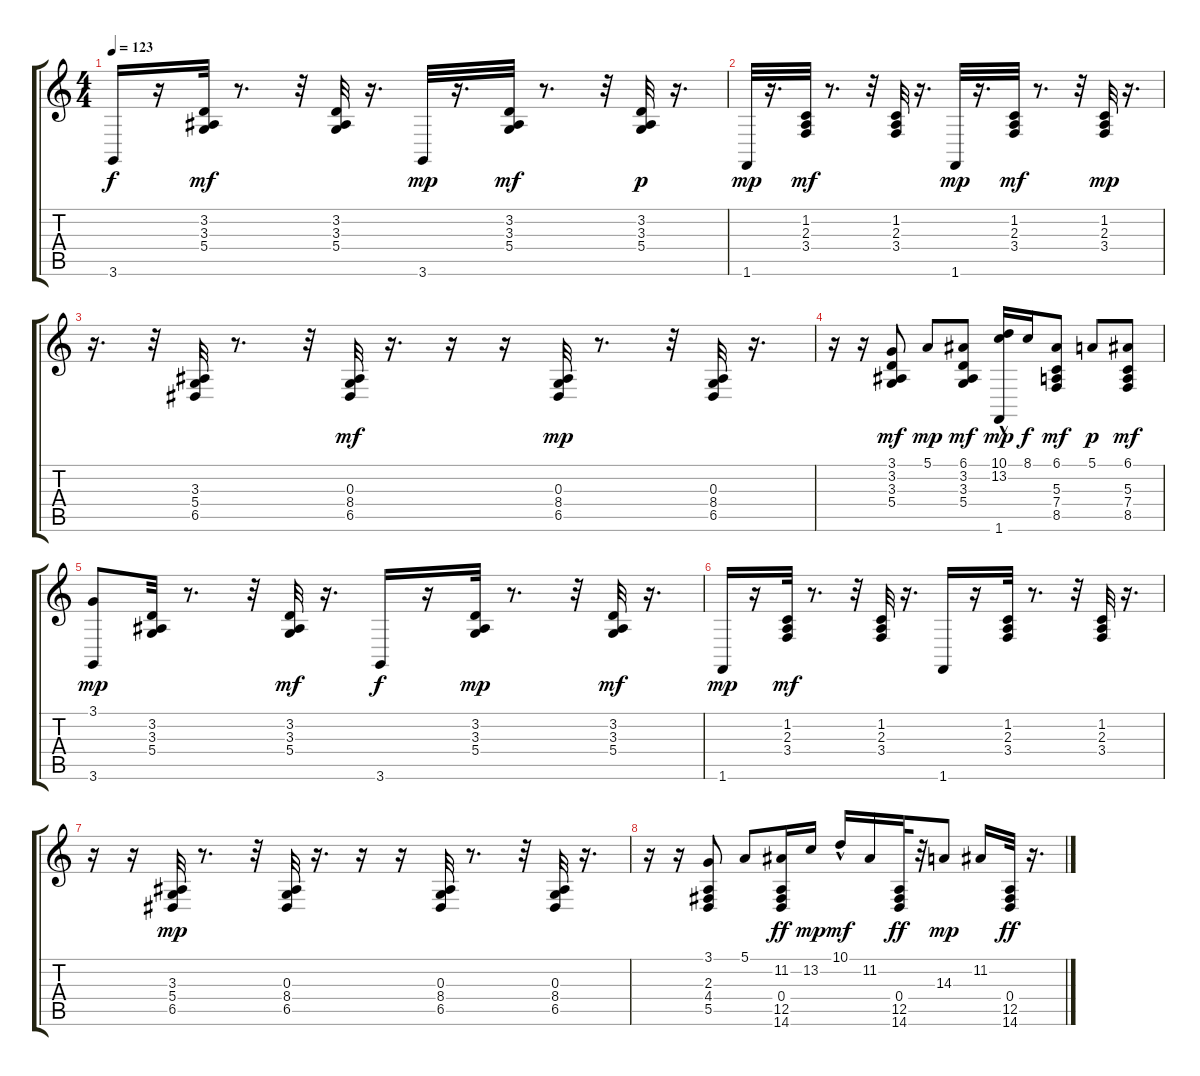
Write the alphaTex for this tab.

\track "" {instrument cello}
\staff {score tabs}
\tuning (E4 B3 G3 D3 A2 E2) {hide}
\ts (4 4)
\tempo 123
\clef g2
\ks c
3.6.16{dy f} r.16 (3.2 3.3 5.4).32{dy mf} r.8{d} r.32 (3.2 3.3 5.4).32 r.16{d} 3.6.32{dy mp} r.16{d} (3.2 3.3 5.4).32{dy mf} r.8{d} r.32 (3.2 3.3 5.4).32{dy p} r.16{d} |
1.6.32{dy mp} r.16{d} (1.2 2.3 3.4).32{dy mf} r.8{d} r.32 (1.2 2.3 3.4).32 r.16{d} 1.6.32{dy mp} r.16{d} (1.2 2.3 3.4).32{dy mf} r.8{d} r.32 (1.2 2.3 3.4).32{dy mp} r.16{d} |
r.16{d} r.32 (3.3 5.4 6.5).32 r.8{d} r.32 (0.3 8.4 6.5).32{dy mf} r.16{d} r.16 r.16 (0.3 8.4 6.5).32{dy mp} r.8{d} r.32 (0.3 8.4 6.5).32 r.16{d} |
r.16 r.16 (3.1 3.2 3.3 5.4).8{dy mf} 5.1.8{dy mp} (6.1 3.2 3.3 5.4).8{dy mf} (10.1{hac} 13.2 1.6).16{dy mp} 8.1.16{dy f} (6.1 5.3 7.4 8.5).8{dy mf} 5.1.8{dy p} (6.1 5.3 7.4 8.5).8{dy mf} |
(3.1 3.6).8{dy mp} (3.2 3.3 5.4).32 r.8{d} r.32 (3.2 3.3 5.4).32{dy mf} r.16{d} 3.6.16{dy f} r.16 (3.2 3.3 5.4).32{dy mp} r.8{d} r.32 (3.2 3.3 5.4).32{dy mf} r.16{d} |
1.6.16{dy mp} r.16 (1.2 2.3 3.4).32{dy mf} r.8{d} r.32 (1.2 2.3 3.4).32 r.16{d} 1.6.16 r.16 (1.2 2.3 3.4).32 r.8{d} r.32 (1.2 2.3 3.4).32 r.16{d} |
r.16 r.16 (3.3 5.4 6.5).32{dy mp} r.8{d} r.32 (0.3 8.4 6.5).32 r.16{d} r.16 r.16 (0.3 8.4 6.5).32 r.8{d} r.32 (0.3 8.4 6.5).32 r.16{d} |
r.16 r.16 (3.1 2.3 4.4 5.5).8 5.1.8 (11.2 0.4 12.5 14.6).16{dy ff} 13.2.16{dy mp} 10.1{hac}.16{dy mf} 11.2.16 (0.4 12.5 14.6).32{dy ff} r.32 14.3.8{dy mp} 11.2.16 (0.4 12.5 14.6).32{dy ff} r.16{d}
